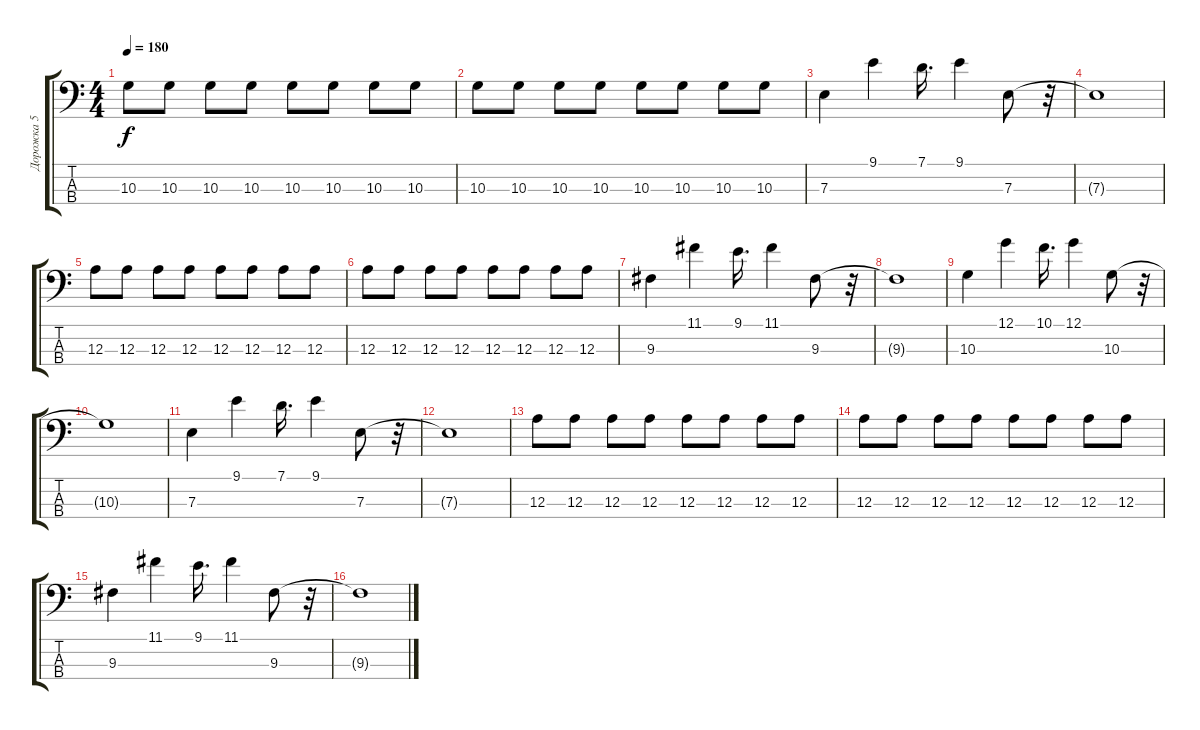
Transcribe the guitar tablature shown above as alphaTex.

\track ("Дорожка 5" "Дорожка 5") {instrument electricbassfinger}
\staff {score tabs}
\tuning (G2 D2 A1 E1) {hide}
\ts (4 4)
\tempo 180
\clef f4
\ks c
10.3.8{dy f} 10.3.8 10.3.8 10.3.8 10.3.8 10.3.8 10.3.8 10.3.8 |
10.3.8 10.3.8 10.3.8 10.3.8 10.3.8 10.3.8 10.3.8 10.3.8 |
7.3.4 9.1.4 7.1.16{d} 9.1.4 7.3.8 r.32 |
7.3{t}.1 |
12.3.8 12.3.8 12.3.8 12.3.8 12.3.8 12.3.8 12.3.8 12.3.8 |
12.3.8 12.3.8 12.3.8 12.3.8 12.3.8 12.3.8 12.3.8 12.3.8 |
9.3.4 11.1.4 9.1.16{d} 11.1.4 9.3.8 r.32 |
9.3{t}.1 |
10.3.4 12.1.4 10.1.16{d} 12.1.4 10.3.8 r.32 |
10.3{t}.1 |
7.3.4 9.1.4 7.1.16{d} 9.1.4 7.3.8 r.32 |
7.3{t}.1 |
12.3.8 12.3.8 12.3.8 12.3.8 12.3.8 12.3.8 12.3.8 12.3.8 |
12.3.8 12.3.8 12.3.8 12.3.8 12.3.8 12.3.8 12.3.8 12.3.8 |
9.3.4 11.1.4 9.1.16{d} 11.1.4 9.3.8 r.32 |
9.3{t}.1
